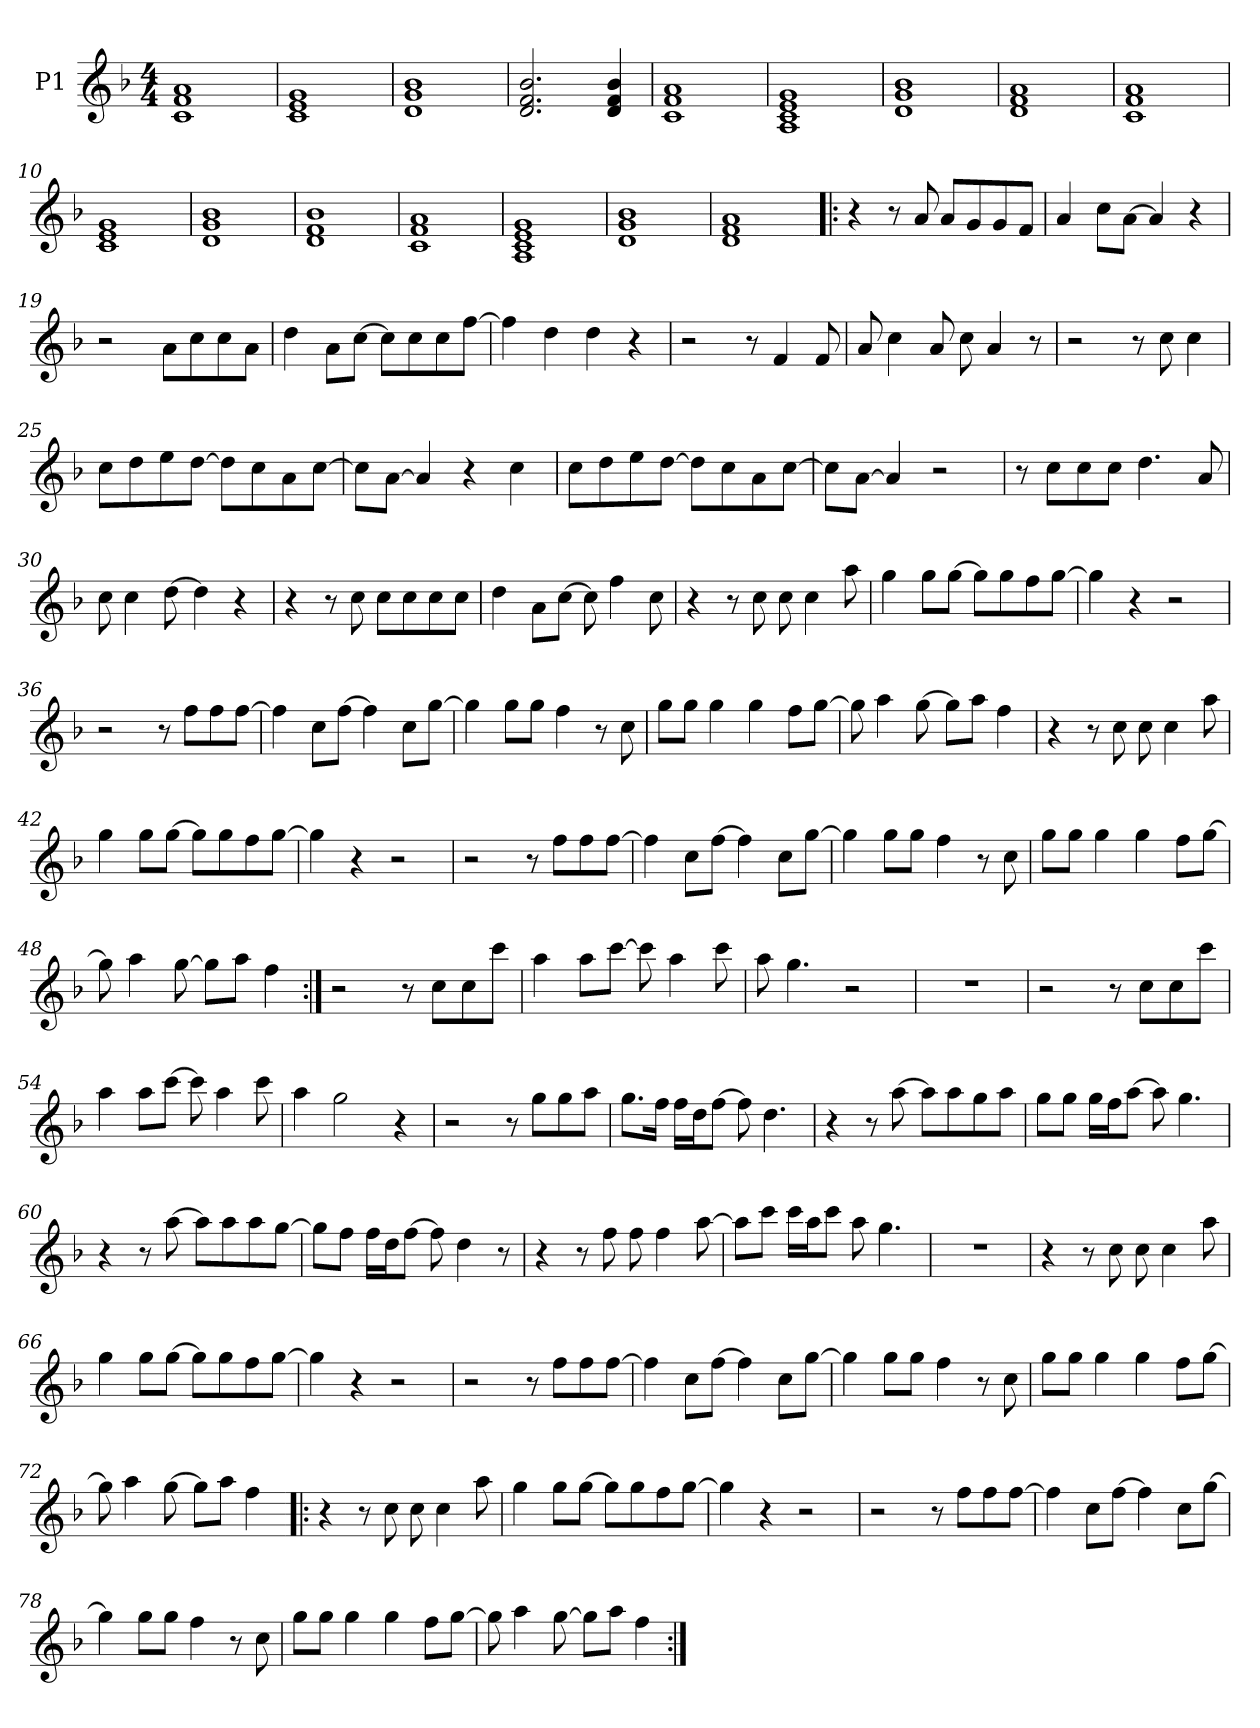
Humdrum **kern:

**kern
*part1
*staff1
*I"P1
*clefG2
*k[b-]
*M4/4
*MM134
=1
1c 1f 1a
=2
1c 1e 1g
=3
1d 1g 1b-
=4
2.d/ 2.f/ 2.b-/
4d/ 4f/ 4b-/
=5
1c 1f 1a
=6
1A 1c 1e 1g
=7
1d 1g 1b-
=8
1d 1f 1a
=9
1c 1f 1a
=10
1c 1e 1g
!!LO:LB:g=z
=11
1d 1g 1b-
=12
1d 1f 1b-
=13
1c 1f 1a
=14
1A 1c 1e 1g
=15
1d 1g 1b-
=16
1d 1f 1a
=17!|:
4r
8r
8a/
8a/L
8g/
8g/
8f/J
=18
4a/
8cc\L
[8a\J
4a/]
4r
!!LO:LB:g=z
=19
2r
8a\L
8cc\
8cc\
8a\J
=20
4dd\
8a\L
[8cc\J
8cc\L]
8cc\
8cc\
[8ff\J
=21
4ff\]
4dd\
4dd\
4r
=22
2r
8r
4f/
8f/
=23
8a/
4cc\
8a/
8cc\
4a/
8r
=24
2r
8r
8cc\
4cc\
!!LO:LB:g=z
=25
8cc\L
8dd\
8ee\
[8dd\J
8dd\L]
8cc\
8a\
[8cc\J
=26
8cc\L]
[8a\J
4a/]
4r
4cc\
=27
8cc\L
8dd\
8ee\
[8dd\J
8dd\L]
8cc\
8a\
[8cc\J
=28
8cc\L]
[8a\J
4a/]
2r
=29
8r
8cc\L
8cc\
8cc\J
4.dd\
8a/
!!LO:LB:g=z
=30
8cc\
4cc\
[8dd\
4dd\]
4r
=31
4r
8r
8cc\
8cc\L
8cc\
8cc\
8cc\J
=32
4dd\
8a\L
[8cc\J
8cc\]
4ff\
8cc\
=33
4r
8r
8cc\
8cc\
4cc\
8aa\
=34
4gg\
8gg\L
[8gg\J
8gg\L]
8gg\
8ff\
[8gg\J
=35
4gg\]
4r
2r
!!LO:LB:g=z
=36
2r
8r
8ff\L
8ff\
[8ff\J
=37
4ff\]
8cc\L
[8ff\J
4ff\]
8cc\L
[8gg\J
=38
4gg\]
8gg\L
8gg\J
4ff\
8r
8cc\
=39
8gg\L
8gg\J
4gg\
4gg\
8ff\L
[8gg\J
=40
8gg\]
4aa\
[8gg\
8gg\L]
8aa\J
4ff\
!!LO:LB:g=z
=41
4r
8r
8cc\
8cc\
4cc\
8aa\
=42
4gg\
8gg\L
[8gg\J
8gg\L]
8gg\
8ff\
[8gg\J
=43
4gg\]
4r
2r
=44
2r
8r
8ff\L
8ff\
[8ff\J
=45
4ff\]
8cc\L
[8ff\J
4ff\]
8cc\L
[8gg\J
=46
4gg\]
8gg\L
8gg\J
4ff\
8r
8cc\
!!LO:LB:g=z
=47
8gg\L
8gg\J
4gg\
4gg\
8ff\L
[8gg\J
=48
8gg\]
4aa\
[8gg\
8gg\L]
8aa\J
4ff\
=49:|!
2r
8r
8cc\L
8cc\
8ccc\J
=50
4aa\
8aa\L
[8ccc\J
8ccc\]
4aa\
8ccc\
=51
8aa\
4.gg\
2r
=52
1r
!!LO:LB:g=z
=53
2r
8r
8cc\L
8cc\
8ccc\J
=54
4aa\
8aa\L
[8ccc\J
8ccc\]
4aa\
8ccc\
=55
4aa\
2gg\
4r
=56
2r
8r
8gg\L
8gg\
8aa\J
=57
8.gg\L
16ff\Jk
16ff\LL
16dd\J
[8ff\J
8ff\]
4.dd\
!!LO:LB:g=z
=58
4r
8r
[8aa\
8aa\L]
8aa\
8gg\
8aa\J
=59
8gg\L
8gg\J
16gg\LL
16ff\J
[8aa\J
8aa\]
4.gg\
=60
4r
8r
[8aa\
8aa\L]
8aa\
8aa\
[8gg\J
=61
8gg\L]
8ff\J
16ff\LL
16dd\J
[8ff\J
8ff\]
4dd\
8r
!!LO:LB:g=z
=62
4r
8r
8ff\
8ff\
4ff\
[8aa\
=63
8aa\L]
8ccc\J
16ccc\LL
16aa\J
8ccc\J
8aa\
4.gg\
=64
1r
=65
4r
8r
8cc\
8cc\
4cc\
8aa\
=66
4gg\
8gg\L
[8gg\J
8gg\L]
8gg\
8ff\
[8gg\J
!!LO:PB:g=z
=67
4gg\]
4r
2r
=68
2r
8r
8ff\L
8ff\
[8ff\J
=69
4ff\]
8cc\L
[8ff\J
4ff\]
8cc\L
[8gg\J
=70
4gg\]
8gg\L
8gg\J
4ff\
8r
8cc\
=71
8gg\L
8gg\J
4gg\
4gg\
8ff\L
[8gg\J
=72
8gg\]
4aa\
[8gg\
8gg\L]
8aa\J
4ff\
!!LO:LB:g=z
=73!|:
4r
8r
8cc\
8cc\
4cc\
8aa\
=74
4gg\
8gg\L
[8gg\J
8gg\L]
8gg\
8ff\
[8gg\J
=75
4gg\]
4r
2r
=76
2r
8r
8ff\L
8ff\
[8ff\J
=77
4ff\]
8cc\L
[8ff\J
4ff\]
8cc\L
[8gg\J
=78
4gg\]
8gg\L
8gg\J
4ff\
8r
8cc\
!!LO:LB:g=z
=79
8gg\L
8gg\J
4gg\
4gg\
8ff\L
[8gg\J
=80
8gg\]
4aa\
[8gg\
8gg\L]
8aa\J
4ff\
=:|!
*-
